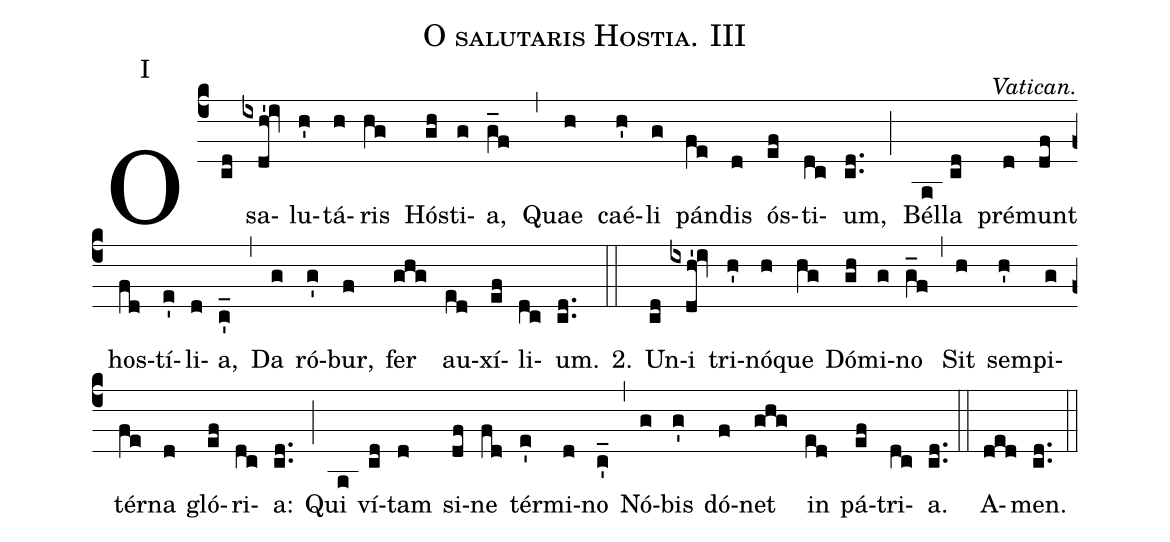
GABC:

name: O salutaris Hostia. III;
annotation:I;
commentary:Vatican.;
%%
(c4)O(cd) sa(ixdh'!iv)lu(h')tá(h)ris(hg) Hós(gh)ti(g)a,(g_f) (,)
Quae(h) caé(h')li(g) pán(fe)dis(d) ós(ef)ti(dc)um,(cd..) (;)
Bél(a)la(cd) pré(d)munt(df) hos(fd)tí(e')li(d)a,(c_') (,)
Da(g) ró(g')bur,(f) fer(ghg) au(ed)xí(ef)li(dc)um.(cd..) 2.(::)
Un(cd)i(ixdh'!iv) tri(h')nó(h)que(hg) Dó(gh)mi(g)no(g_f) (,)
Sit(h) sem(h')pi(g)tér(fe)na(d) gló(ef)ri(dc)a:(cd..) (;)
Qui(a) ví(cd)tam(d) si(df)ne(fd) tér(e')mi(d)no(c_') (,)
Nó(g)bis(g') dó(f)net(ghg) in(ed) pá(ef)tri(dc)a.(cd..) (::)
A(ded)men.(cd..) (::)
